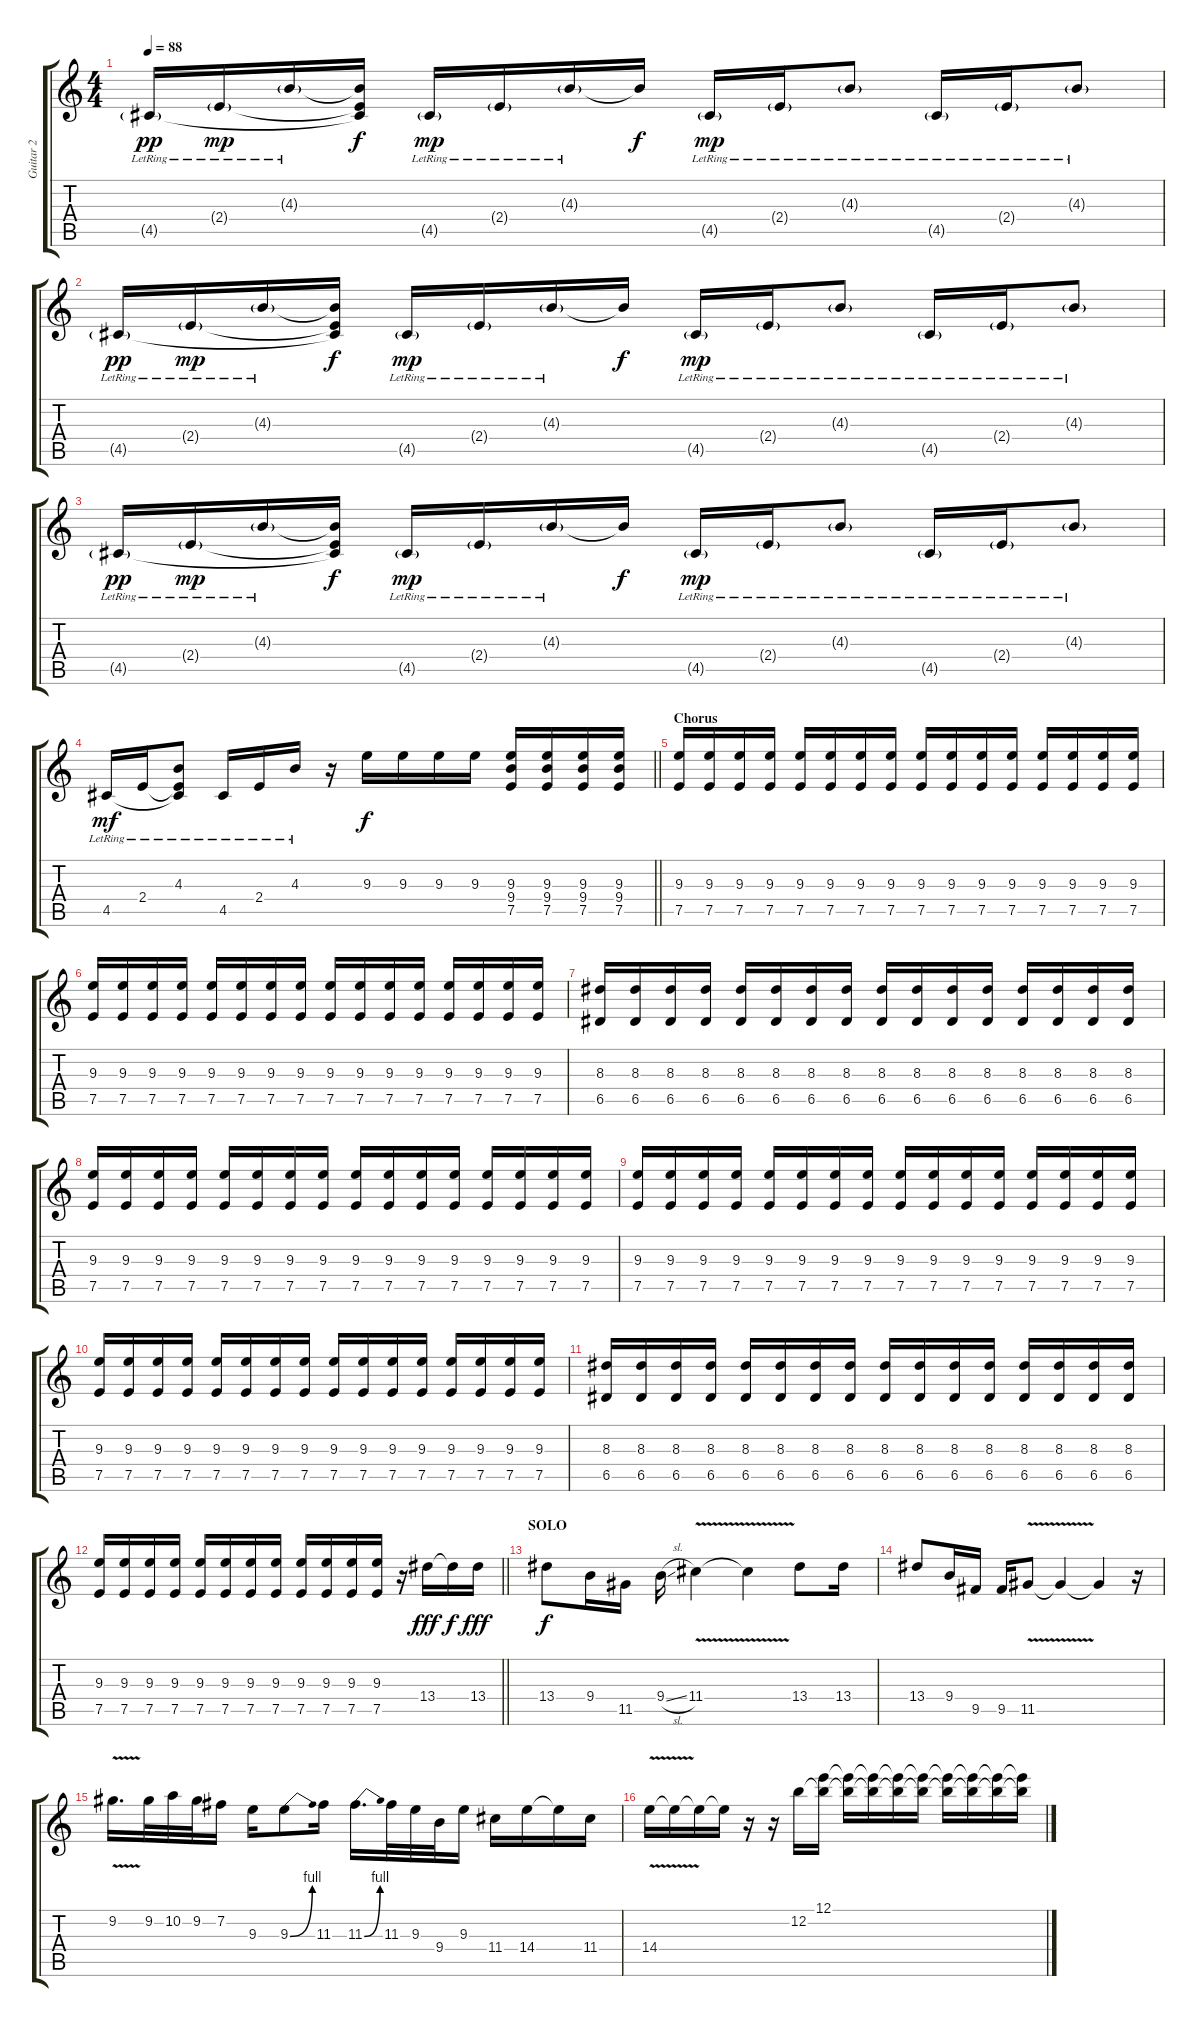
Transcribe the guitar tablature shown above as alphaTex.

\track ("Guitar 2  + Backvocal + SOLO" "Guitar 2  ") {instrument distortionguitar}
\staff {score tabs}
\tuning (E4 B3 G3 D3 A2 E2) {hide}
\ts (4 4)
\tempo 88
\clef g2
\ks c
4.5{g lr}.16{dy pp instrument acousticguitarsteel} 2.4{g lr}.16{dy mp} 4.3{g lr}.16 (4.3{t} 2.4{t} 4.5{t}).16{dy f} 4.5{g lr}.16{dy mp} 2.4{g lr}.16 4.3{g lr}.16 4.3{t}.16{dy f} 4.5{g lr}.16{dy mp} 2.4{g lr}.16 4.3{g lr}.8 4.5{g lr}.16 2.4{g lr}.16 4.3{g lr}.8 |
4.5{g lr}.16{dy pp instrument acousticguitarsteel} 2.4{g lr}.16{dy mp} 4.3{g lr}.16 (4.3{t} 2.4{t} 4.5{t}).16{dy f} 4.5{g lr}.16{dy mp} 2.4{g lr}.16 4.3{g lr}.16 4.3{t}.16{dy f} 4.5{g lr}.16{dy mp} 2.4{g lr}.16 4.3{g lr}.8 4.5{g lr}.16 2.4{g lr}.16 4.3{g lr}.8 |
4.5{g lr}.16{dy pp instrument acousticguitarsteel} 2.4{g lr}.16{dy mp} 4.3{g lr}.16 (4.3{t} 2.4{t} 4.5{t}).16{dy f} 4.5{g lr}.16{dy mp} 2.4{g lr}.16 4.3{g lr}.16 4.3{t}.16{dy f} 4.5{g lr}.16{dy mp} 2.4{g lr}.16 4.3{g lr}.8 4.5{g lr}.16 2.4{g lr}.16 4.3{g lr}.8 |
\barLineRight lightlight
4.5{lr}.16{dy mf} 2.4{lr}.16 (4.3{lr} 2.4{t} 4.5{t}).8 4.5{lr}.16 2.4{lr}.16 4.3{lr}.16 r.16 9.3.16{dy f} 9.3.16 9.3.16 9.3.16 (9.3 9.4 7.5).16{instrument distortionguitar} (9.3 9.4 7.5).16 (9.3 9.4 7.5).16 (9.3 9.4 7.5).16 |
\section ("" "Chorus")
(9.3 7.5).16{instrument distortionguitar} (9.3 7.5).16 (9.3 7.5).16 (9.3 7.5).16 (9.3 7.5).16 (9.3 7.5).16 (9.3 7.5).16 (9.3 7.5).16 (9.3 7.5).16 (9.3 7.5).16 (9.3 7.5).16 (9.3 7.5).16 (9.3 7.5).16 (9.3 7.5).16 (9.3 7.5).16 (9.3 7.5).16 |
(9.3 7.5).16 (9.3 7.5).16 (9.3 7.5).16 (9.3 7.5).16 (9.3 7.5).16 (9.3 7.5).16 (9.3 7.5).16 (9.3 7.5).16 (9.3 7.5).16 (9.3 7.5).16 (9.3 7.5).16 (9.3 7.5).16 (9.3 7.5).16 (9.3 7.5).16 (9.3 7.5).16 (9.3 7.5).16 |
(8.3 6.5).16 (8.3 6.5).16 (8.3 6.5).16 (8.3 6.5).16 (8.3 6.5).16 (8.3 6.5).16 (8.3 6.5).16 (8.3 6.5).16 (8.3 6.5).16 (8.3 6.5).16 (8.3 6.5).16 (8.3 6.5).16 (8.3 6.5).16 (8.3 6.5).16 (8.3 6.5).16 (8.3 6.5).16 |
(9.3 7.5).16 (9.3 7.5).16 (9.3 7.5).16 (9.3 7.5).16 (9.3 7.5).16 (9.3 7.5).16 (9.3 7.5).16 (9.3 7.5).16 (9.3 7.5).16 (9.3 7.5).16 (9.3 7.5).16 (9.3 7.5).16 (9.3 7.5).16 (9.3 7.5).16 (9.3 7.5).16 (9.3 7.5).16 |
(9.3 7.5).16 (9.3 7.5).16 (9.3 7.5).16 (9.3 7.5).16 (9.3 7.5).16 (9.3 7.5).16 (9.3 7.5).16 (9.3 7.5).16 (9.3 7.5).16 (9.3 7.5).16 (9.3 7.5).16 (9.3 7.5).16 (9.3 7.5).16 (9.3 7.5).16 (9.3 7.5).16 (9.3 7.5).16 |
(9.3 7.5).16 (9.3 7.5).16 (9.3 7.5).16 (9.3 7.5).16 (9.3 7.5).16 (9.3 7.5).16 (9.3 7.5).16 (9.3 7.5).16 (9.3 7.5).16 (9.3 7.5).16 (9.3 7.5).16 (9.3 7.5).16 (9.3 7.5).16 (9.3 7.5).16 (9.3 7.5).16 (9.3 7.5).16 |
(8.3 6.5).16 (8.3 6.5).16 (8.3 6.5).16 (8.3 6.5).16 (8.3 6.5).16 (8.3 6.5).16 (8.3 6.5).16 (8.3 6.5).16 (8.3 6.5).16 (8.3 6.5).16 (8.3 6.5).16 (8.3 6.5).16 (8.3 6.5).16 (8.3 6.5).16 (8.3 6.5).16 (8.3 6.5).16 |
\barLineRight lightlight
(9.3 7.5).16 (9.3 7.5).16 (9.3 7.5).16 (9.3 7.5).16 (9.3 7.5).16 (9.3 7.5).16 (9.3 7.5).16 (9.3 7.5).16 (9.3 7.5).16 (9.3 7.5).16 (9.3 7.5).16 (9.3 7.5).16 r.16{volume 16 instrument overdrivenguitar} 13.4.16{dy fff} 13.4{t}.16{dy f} 13.4.16{dy fff} |
\section ("" "SOLO")
13.4.8{dy f} 9.4.16 11.5.16 9.4{sl}.16 11.4{v}.4 11.4{t}.4 13.4.8 13.4.16 |
13.4.8 9.4.16 9.5.16 9.5.16 11.5{v}.8 11.5{t}.4 11.5{t}.4 r.16 |
9.2{v}.16{d} 9.2.32 10.2.32 9.2.32 7.2.16 9.3.16 9.3{be (bend 0 0 60 4)}.8 11.3.16 11.3{be (bend 0 0 60 4)}.16{d} 11.3.32 9.3.32 9.4.32 9.3.16 11.4.16 14.4.16 14.4{t}.16 11.4.16 |
14.4{v}.16 14.4{t}.16 14.4{t}.16 14.4{t}.16 r.16 r.16 12.2.16 (12.1 12.2{t}).16 (12.1{t} 12.2{t}).16 (12.1{t} 12.2{t}).16 (12.1{t} 12.2{t}).16 (12.1{t} 12.2{t}).16 (12.1{t} 12.2{t}).16 (12.1{t} 12.2{t}).16 (12.1{t} 12.2{t}).16 (12.1{t} 12.2{t}).16
